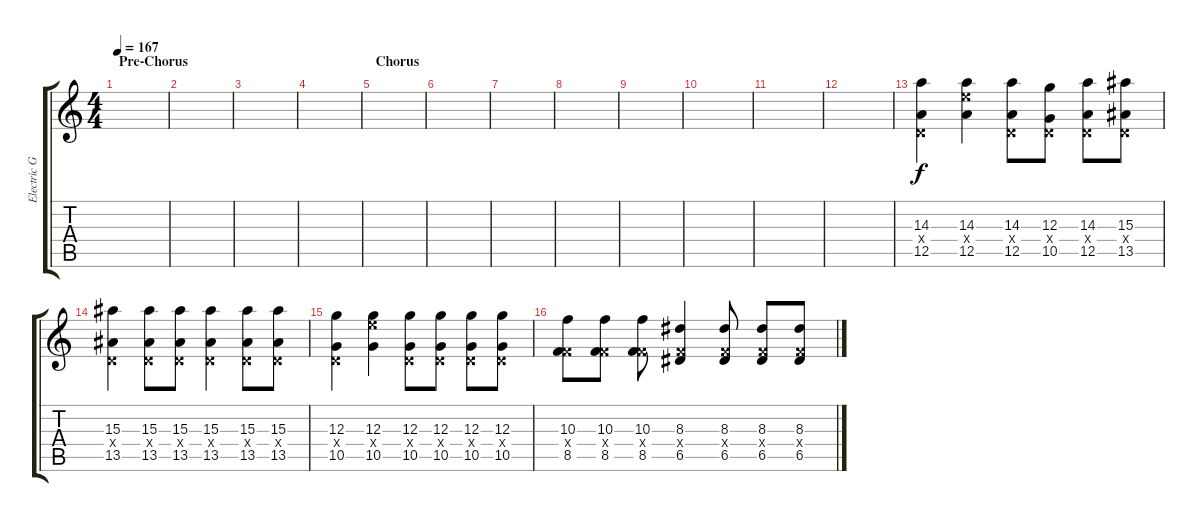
\track ("Electric Guitar" "Electric G") {instrument overdrivenguitar}
\staff {score tabs}
\tuning (E4 B3 G3 D3 A2 E2) {hide}
\ts (4 4)
\section ("" "Pre-Chorus")
\tempo 167
\clef g2
\ks c
|
|
|
|
\section ("" "Chorus")
|
|
|
|
|
|
|
|
(14.3 0.4{x} 12.5).4 (14.3 14.4{x} 12.5).4 (14.3 0.4{x} 12.5).8 (12.3 0.4{x} 10.5).8 (14.3 0.4{x} 12.5).8 (15.3 0.4{x} 13.5).8 |
(15.3 0.4{x} 13.5).4 (15.3 0.4{x} 13.5).8 (15.3 0.4{x} 13.5).8 (15.3 0.4{x} 13.5).4 (15.3 0.4{x} 13.5).8 (15.3 0.4{x} 13.5).8 |
(12.3 0.4{x} 10.5).4 (12.3 14.4{x} 10.5).4 (12.3 0.4{x} 10.5).8 (12.3 0.4{x} 10.5).8 (12.3 0.4{x} 10.5).8 (12.3 0.4{x} 10.5).8 |
(10.3 3.4{x} 8.5).8 (10.3 3.4{x} 8.5).8 (10.3 3.4{x} 8.5).8 (8.3 3.4{x} 6.5).4 (8.3 3.4{x} 6.5).8 (8.3 3.4{x} 6.5).8 (8.3 3.4{x} 6.5).8
